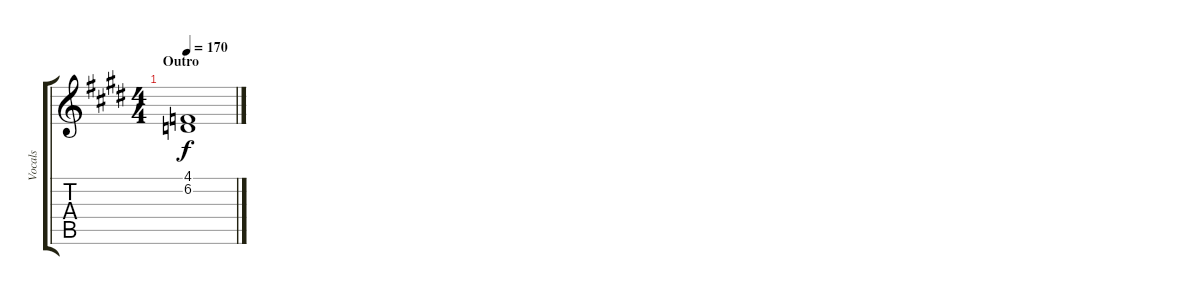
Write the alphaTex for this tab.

\track ("Vocals" "Vocals") {instrument englishhorn}
\staff {score tabs}
\tuning (Db4 Ab3 E3 B2 Gb2 Db2) {hide}
\ts (4 4)
\section ("" "Outro")
\tempo 170
\clef g2
\ks c#minor
(4.1{t} 6.2{t}).1{dy f}
